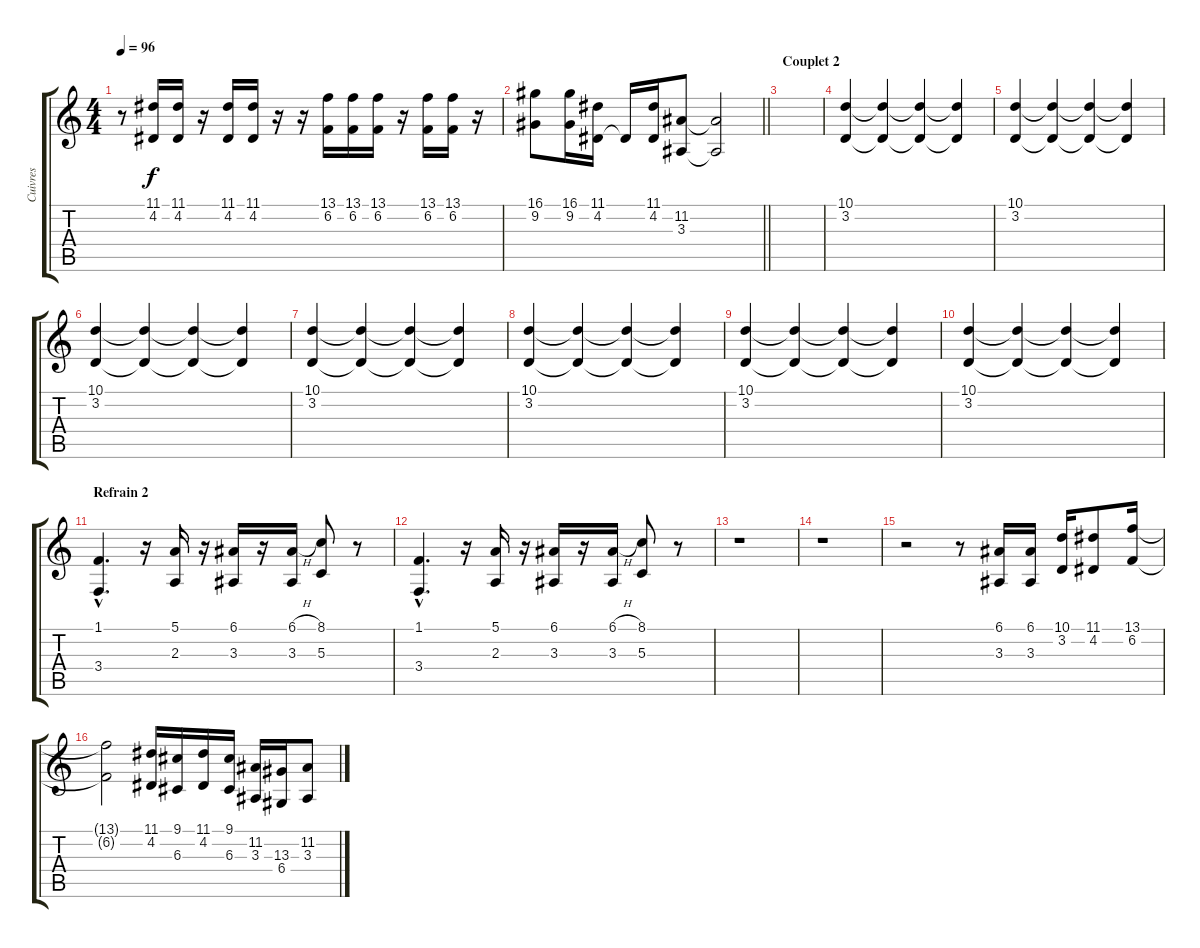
\track ("Cuivres" "Cuivres") {instrument brasssection}
\staff {score tabs}
\tuning (E4 B3 G3 D3 A2 E2) {hide}
\ts (4 4)
\tempo 96
\clef g2
\ks c
r.8{dy f} (11.1 4.2).16 (11.1 4.2).16 r.16 (11.1 4.2).16 (11.1 4.2).16 r.16 r.16 (13.1 6.2).16 (13.1 6.2).16 (13.1 6.2).16 r.16 (13.1 6.2).16 (13.1 6.2).16 r.16 |
\barLineRight lightlight
(16.1 9.2).8 (16.1 9.2).16 (11.1 4.2).16 4.2{t}.16 (11.1 4.2).16 (11.2 3.3).8 (11.2{t} 3.3{t}).2 |
\section ("" "Couplet 2")
|
(10.1 3.2).4{volume 13} (10.1{t} 3.2{t}).4{volume 10} (10.1{t} 3.2{t}).4{volume 7} (10.1{t} 3.2{t}).4{volume 4} |
(10.1 3.2).4{volume 13} (10.1{t} 3.2{t}).4{volume 10} (10.1{t} 3.2{t}).4{volume 7} (10.1{t} 3.2{t}).4{volume 4} |
(10.1 3.2).4{volume 13} (10.1{t} 3.2{t}).4{volume 10} (10.1{t} 3.2{t}).4{volume 7} (10.1{t} 3.2{t}).4{volume 4} |
(10.1 3.2).4{volume 13} (10.1{t} 3.2{t}).4{volume 10} (10.1{t} 3.2{t}).4{volume 7} (10.1{t} 3.2{t}).4{volume 4} |
(10.1 3.2).4{volume 13} (10.1{t} 3.2{t}).4{volume 10} (10.1{t} 3.2{t}).4{volume 7} (10.1{t} 3.2{t}).4{volume 4} |
(10.1 3.2).4{volume 13} (10.1{t} 3.2{t}).4{volume 10} (10.1{t} 3.2{t}).4{volume 7} (10.1{t} 3.2{t}).4{volume 4} |
(10.1 3.2).4{volume 13} (10.1{t} 3.2{t}).4{volume 10} (10.1{t} 3.2{t}).4{volume 7} (10.1{t} 3.2{t}).4{volume 4} |
\section ("" "Refrain 2")
(1.1{hac} 3.4{hac}).4{d volume 13} r.16 (5.1 2.3).16 r.16 (6.1 3.3).16 r.16 (6.1{h} 3.3).16 (8.1 5.3).8 r.8 |
(1.1{hac} 3.4{hac}).4{d} r.16 (5.1 2.3).16 r.16 (6.1 3.3).16 r.16 (6.1{h} 3.3).16 (8.1 5.3).8 r.8 |
r.1 |
r.1 |
r.2 r.8 (6.1 3.3).16 (6.1 3.3).16 (10.1 3.2).16 (11.1 4.2).8 (13.1 6.2).16 |
(13.1{t} 6.2{t}).2 (11.1 4.2).16 (9.1 6.3).16 (11.1 4.2).16 (9.1 6.3).16 (11.2 3.3).16 (13.3 6.4).16 (11.2 3.3).8
